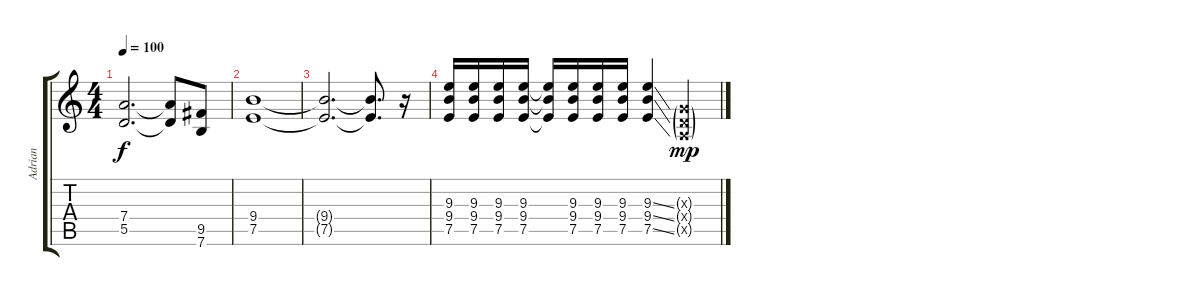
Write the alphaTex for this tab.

\track ("Adrian" "Adrian") {instrument overdrivenguitar}
\staff {score tabs}
\tuning (E4 B3 G3 D3 A2 E2) {hide}
\ts (4 4)
\tempo 100
\clef g2
\ks c
(7.4{t} 5.5{t}).2{d dy f} (7.4{t} 5.5{t}).8 (9.5 7.6).8 |
(9.4 7.5).1 |
(9.4{t} 7.5{t}).2{d} (9.4{t} 7.5{t}).8{d} r.16 |
(9.3 9.4 7.5).16 (9.3 9.4 7.5).16 (9.3 9.4 7.5).16 (9.3 9.4 7.5).16 (9.3{t} 9.4{t} 7.5{t}).16 (9.3 9.4 7.5).16 (9.3 9.4 7.5).16 (9.3 9.4 7.5).16 (9.3{ss} 9.4{ss} 7.5{ss}).4 (0.3{g x} 0.4{g x} 0.5{g x}).4{dy mp}
